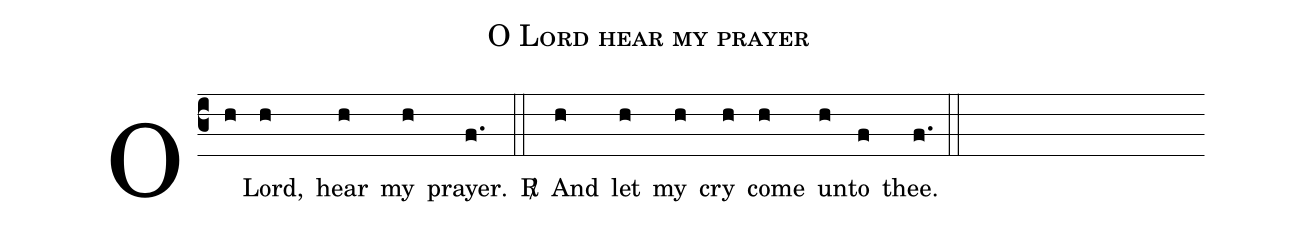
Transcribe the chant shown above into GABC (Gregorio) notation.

name: O Lord hear my prayer;
%%
(c3) O(h) Lord,(h) hear(h) my(h) prayer.(f.) <sp>R/</sp>(::)
And(h) let(h) my(h) cry(h) come(h) un(h)to(f) thee.(f.) (::)
